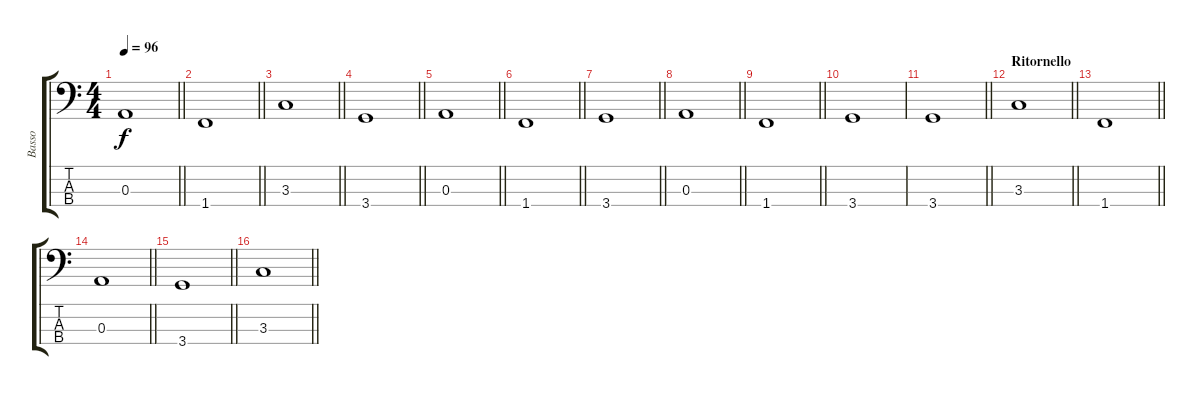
\track ("Basso" "Basso") {instrument electricbassfinger}
\staff {score tabs}
\tuning (G2 D2 A1 E1) {hide}
\ts (4 4)
\tempo 96
\clef f4
\barLineRight lightlight
\ks c
0.3.1{dy f} |
\barLineRight lightlight
1.4.1 |
\barLineRight lightlight
3.3.1 |
\barLineRight lightlight
3.4.1 |
\barLineRight lightlight
0.3.1 |
\barLineRight lightlight
1.4.1 |
\barLineRight lightlight
3.4.1 |
\barLineRight lightlight
0.3.1 |
\barLineRight lightlight
1.4.1 |
3.4.1 |
\barLineRight lightlight
3.4.1 |
\section ("" "Ritornello")
\barLineRight lightlight
3.3.1 |
\barLineRight lightlight
1.4.1 |
\barLineRight lightlight
0.3.1 |
\barLineRight lightlight
3.4.1 |
\barLineRight lightlight
3.3.1
